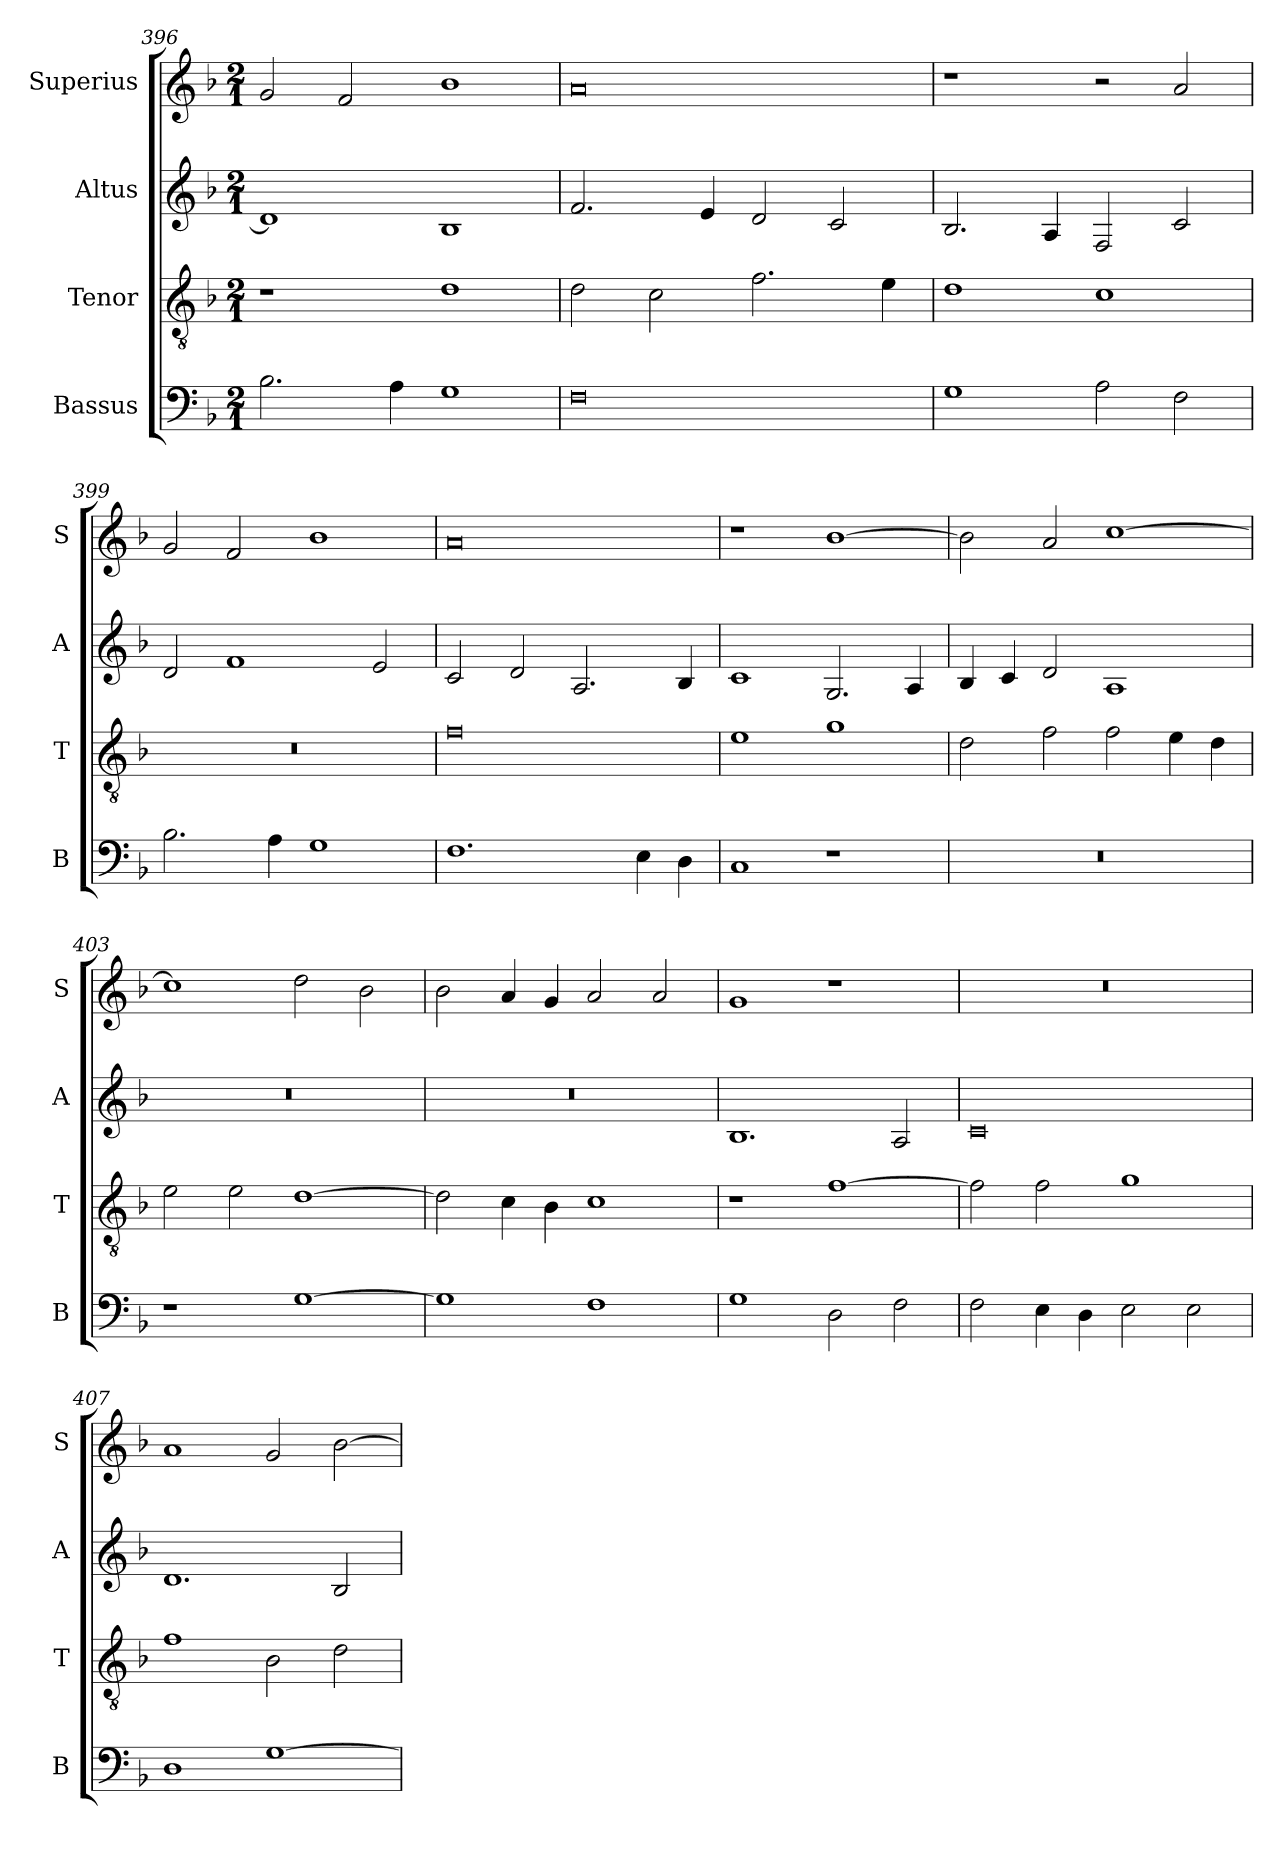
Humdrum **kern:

**kern	**kern	**kern	**kern
*part4	*part3	*part2	*part1
*staff4	*staff3	*staff2	*staff1
*I"Bassus	*I"Tenor	*I"Altus	*I"Superius
*I'B	*I'T	*I'A	*I'S
*clefF4	*clefGv2	*clefG2	*clefG2
*k[b-]	*k[b-]	*k[b-]	*k[b-]
*F:	*F:	*F:	*F:
*M2/1	*M2/1	*M2/1	*M2/1
=396	=396	=396	=396
2.B-	1r	1d]	2g
.	.	.	2f
4A	.	.	.
1G	1d	1B-	1b-
=397	=397	=397	=397
0F	2d	2.f	0a
.	2c	.	.
.	.	4e	.
.	2.f	2d	.
.	.	2c	.
.	4e	.	.
=398	=398	=398	=398
1G	1d	2.B-	1r
.	.	4A	.
2A	1c	2F	2r
2F	.	2c	2a
=399	=399	=399	=399
2.B-	0r	2d	2g
.	.	1f	2f
4A	.	.	.
1G	.	.	1b-
.	.	2e	.
=400	=400	=400	=400
1.F	0f	2c	0a
.	.	2d	.
.	.	2.A	.
4E	.	.	.
4D	.	4B-	.
=401	=401	=401	=401
1C	1e	1c	1r
1r	1g	2.G	[1b-
.	.	4A	.
=402	=402	=402	=402
0r	2d	4B-	2b-]
.	.	4c	.
.	2f	2d	2a
.	2f	1A	[1cc
.	4e	.	.
.	4d	.	.
=403	=403	=403	=403
1r	2e	0r	1cc]
.	2e	.	.
[1G	[1d	.	2dd
.	.	.	2b-
=404	=404	=404	=404
1G]	2d]	0r	2b-
.	4c	.	4a
.	4B-	.	4g
1F	1c	.	2a
.	.	.	2a
=405	=405	=405	=405
1G	1r	1.B-	1g
2D	[1f	.	1r
2F	.	2A	.
=406	=406	=406	=406
2F	2f]	0c	0r
4E	2f	.	.
4D	.	.	.
2E	1g	.	.
2E	.	.	.
=407	=407	=407	=407
1D	1f	1.d	1a
[1G	2B-	.	2g
.	2d	2B-	[2b-
=	=	=	=
*-	*-	*-	*-
